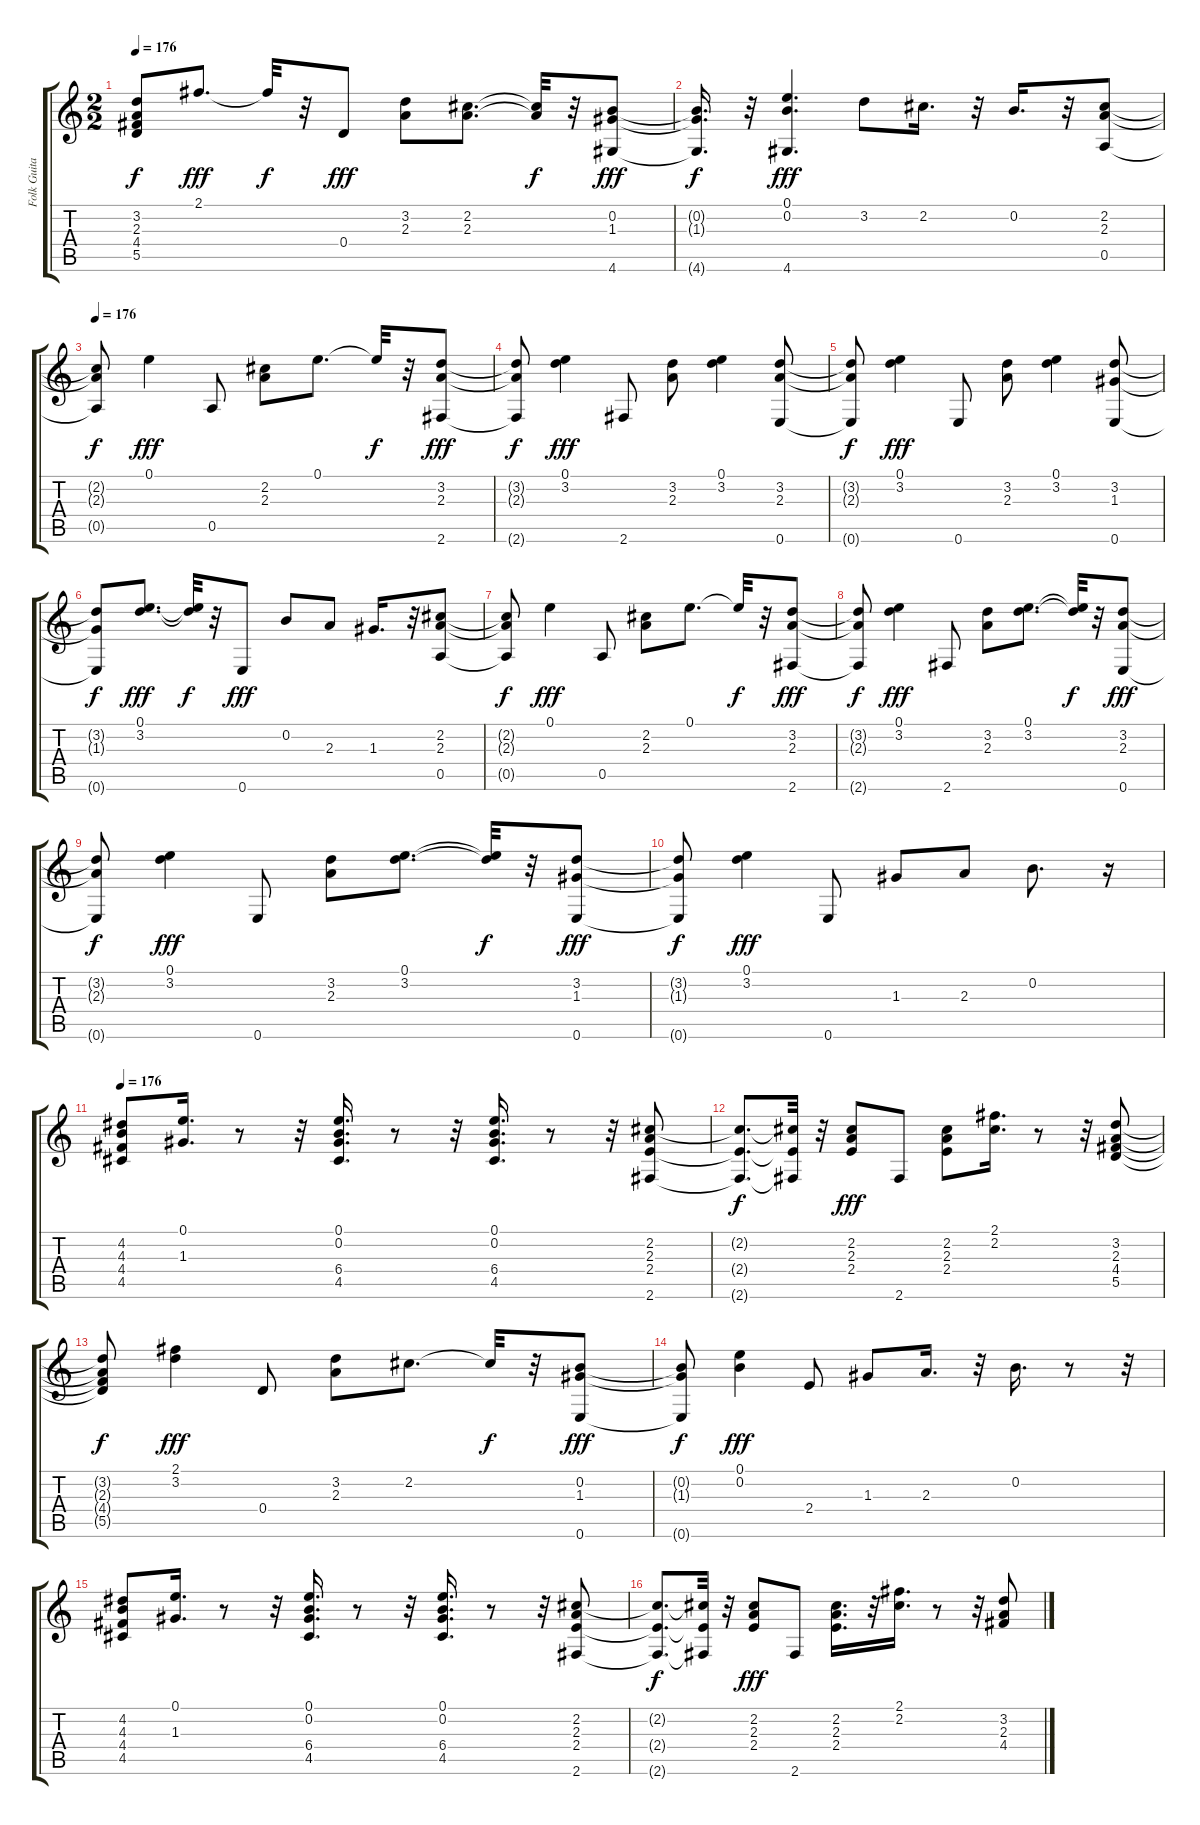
\track ("Folk Guitar" "Folk Guita") {instrument acousticguitarsteel}
\staff {score tabs}
\tuning (E4 B3 G3 D3 A2 E2) {hide}
\ts (2 2)
\tempo 176
\clef g2
\ks c
(3.2{t} 2.3{t} 4.4{t} 5.5{t}).8{dy f} 2.1.8{d dy fff} 2.1{t}.32{dy f} r.32 0.4.8{dy fff} (3.2 2.3).8 (2.2 2.3).8{d} (2.2{t} 2.3{t}).32{dy f} r.32 (0.2 1.3 4.6).8{dy fff} |
(0.2{t} 1.3{t} 4.6{t}).16{d dy f} r.32 (0.1 0.2 4.6).4{d dy fff} 3.2.8 2.2.16{d} r.32 0.2.16{d} r.32 (2.2 2.3 0.5).8 |
\tempo 176
(2.2{t} 2.3{t} 0.5{t}).8{dy f} 0.1.4{dy fff} 0.5.8 (2.2 2.3).8 0.1.8{d} 0.1{t}.32{dy f} r.32 (3.2 2.3 2.6).8{dy fff} |
(3.2{t} 2.3{t} 2.6{t}).8{dy f} (0.1 3.2).4{dy fff} 2.6.8 (3.2 2.3).8 (0.1 3.2).4 (3.2 2.3 0.6).8 |
(3.2{t} 2.3{t} 0.6{t}).8{dy f} (0.1 3.2).4{dy fff} 0.6.8 (3.2 2.3).8 (0.1 3.2).4 (3.2 1.3 0.6).8 |
(3.2{t} 1.3{t} 0.6{t}).8{dy f} (0.1 3.2).8{d dy fff} (0.1{t} 3.2{t}).32{dy f} r.32 0.6.8{dy fff} 0.2.8 2.3.8 1.3.16{d} r.32 (2.2 2.3 0.5).8 |
(2.2{t} 2.3{t} 0.5{t}).8{dy f} 0.1.4{dy fff} 0.5.8 (2.2 2.3).8 0.1.8{d} 0.1{t}.32{dy f} r.32 (3.2 2.3 2.6).8{dy fff} |
(3.2{t} 2.3{t} 2.6{t}).8{dy f} (0.1 3.2).4{dy fff} 2.6.8 (3.2 2.3).8 (0.1 3.2).8{d} (0.1{t} 3.2{t}).32{dy f} r.32 (3.2 2.3 0.6).8{dy fff} |
(3.2{t} 2.3{t} 0.6{t}).8{dy f} (0.1 3.2).4{dy fff} 0.6.8 (3.2 2.3).8 (0.1 3.2).8{d} (0.1{t} 3.2{t}).32{dy f} r.32 (3.2 1.3 0.6).8{dy fff} |
(3.2{t} 1.3{t} 0.6{t}).8{dy f} (0.1 3.2).4{dy fff} 0.6.8 1.3.8 2.3.8 0.2.8{d} r.16 |
\tempo 176
(4.2 4.3 4.4 4.5).8 (0.1 1.3).16{d} r.8 r.32 (0.1 0.2 6.4 4.5).16{d} r.8 r.32 (0.1 0.2 6.4 4.5).16{d} r.8 r.32 (2.2 2.3 2.4 2.6).8 |
(2.2{t} 2.4{t} 2.6{t}).8{d dy f} (2.2{t} 2.4{t} 2.6{t}).32 r.32 (2.2 2.3 2.4).8{dy fff} 2.6.8 (2.2 2.3 2.4).8 (2.1 2.2).16{d} r.8 r.32 (3.2 2.3 4.4 5.5).8 |
(3.2{t} 2.3{t} 4.4{t} 5.5{t}).8{dy f} (2.1 3.2).4{dy fff} 0.4.8 (3.2 2.3).8 2.2.8{d} 2.2{t}.32{dy f} r.32 (0.2 1.3 0.6).8{dy fff} |
(0.2{t} 1.3{t} 0.6{t}).8{dy f} (0.1 0.2).4{dy fff} 2.4.8 1.3.8 2.3.16{d} r.32 0.2.16{d} r.8 r.32 |
(4.2 4.3 4.4 4.5).8 (0.1 1.3).16{d} r.8 r.32 (0.1 0.2 6.4 4.5).16{d} r.8 r.32 (0.1 0.2 6.4 4.5).16{d} r.8 r.32 (2.2 2.3 2.4 2.6).8 |
(2.2{t} 2.4{t} 2.6{t}).8{d dy f} (2.2{t} 2.4{t} 2.6{t}).32 r.32 (2.2 2.3 2.4).8{dy fff} 2.6.8 (2.2 2.3 2.4).16{d} r.32 (2.1 2.2).16{d} r.8 r.32 (3.2 2.3 4.4).8
